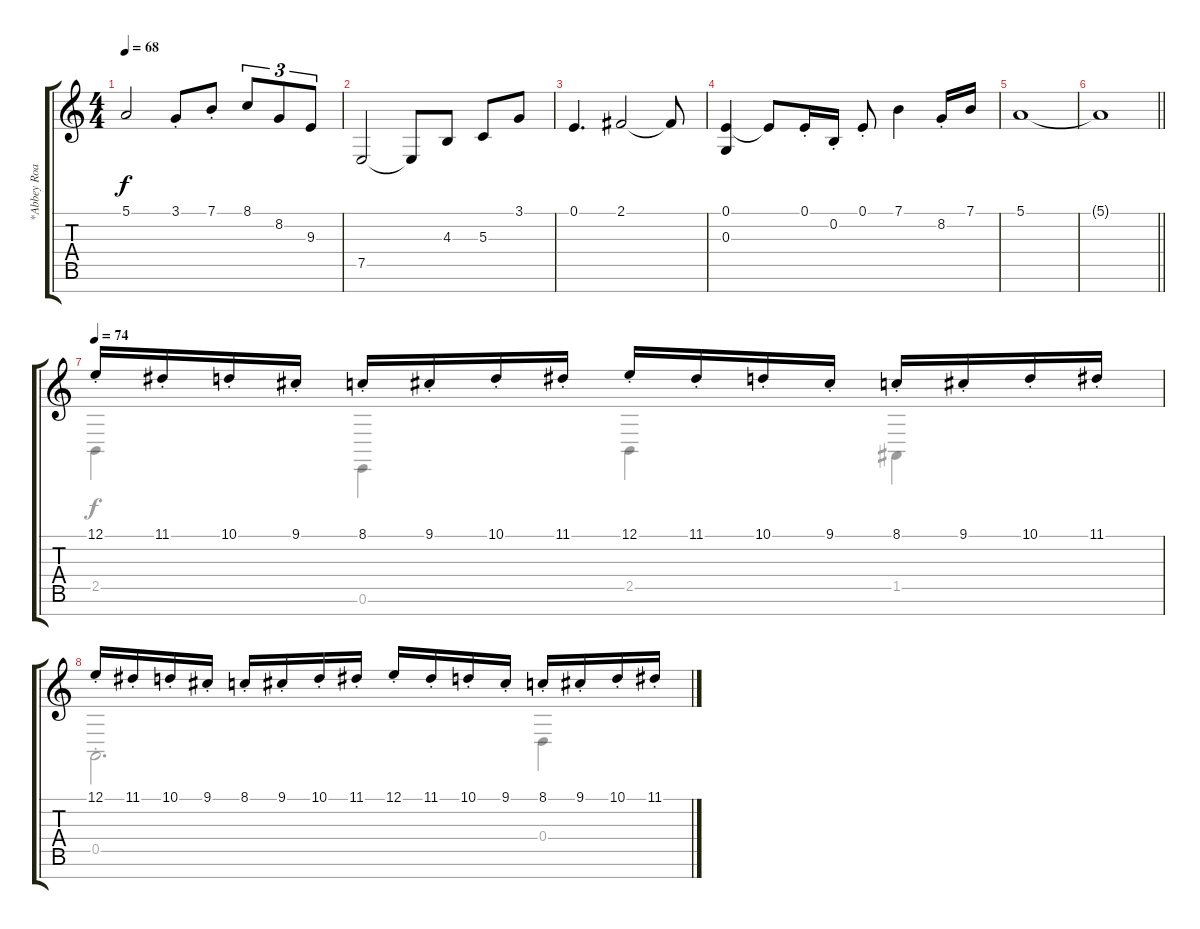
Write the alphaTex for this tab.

\track ("*Abbey Road Orchestra* Brass II" "*Abbey Roa") {instrument trombone}
\staff {score tabs}
\tuning (E4 B3 G3 D3 A2 E2 B1) {hide}
\voice
\ts (4 4)
\tempo 68
\clef g2
\ks c
5.1.2{dy f} 3.1{st}.8 7.1{st}.8 8.1.8{tu (3 2)} 8.2.8{tu (3 2)} 9.3.8{tu (3 2)} |
7.5.2 7.5{t}.8 4.3.8 5.3.8 3.1.8 |
0.1.4{d} 2.1.2 2.1{t}.8 |
(0.1 0.3).4 0.1{t}.8 0.1{st}.16 0.2{st}.16 0.1{st}.8 7.1.4 8.2{st}.16 7.1.16 |
5.1.1 |
\barLineRight lightlight
5.1{t}.1 |
\tempo 74
12.1{st}.16{instrument trumpet} 11.1{st}.16 10.1{st}.16 9.1{st}.16 8.1{st}.16 9.1{st}.16 10.1{st}.16 11.1{st}.16 12.1{st}.16 11.1{st}.16 10.1{st}.16 9.1{st}.16 8.1{st}.16 9.1{st}.16 10.1{st}.16 11.1{st}.16 |
12.1{st}.16 11.1{st}.16 10.1{st}.16 9.1{st}.16 8.1{st}.16 9.1{st}.16 10.1{st}.16 11.1{st}.16 12.1{st}.16 11.1{st}.16 10.1{st}.16 9.1{st}.16 8.1{st}.16 9.1{st}.16 10.1{st}.16 11.1{st}.16
\voice
\clef g2
\ottava regular
\simile none
\ks c
|
|
|
|
|
\barLineRight lightlight
|
2.5.4 0.6.4 2.5.4 1.5.4 |
0.5{st}.2{d} 0.4.4
